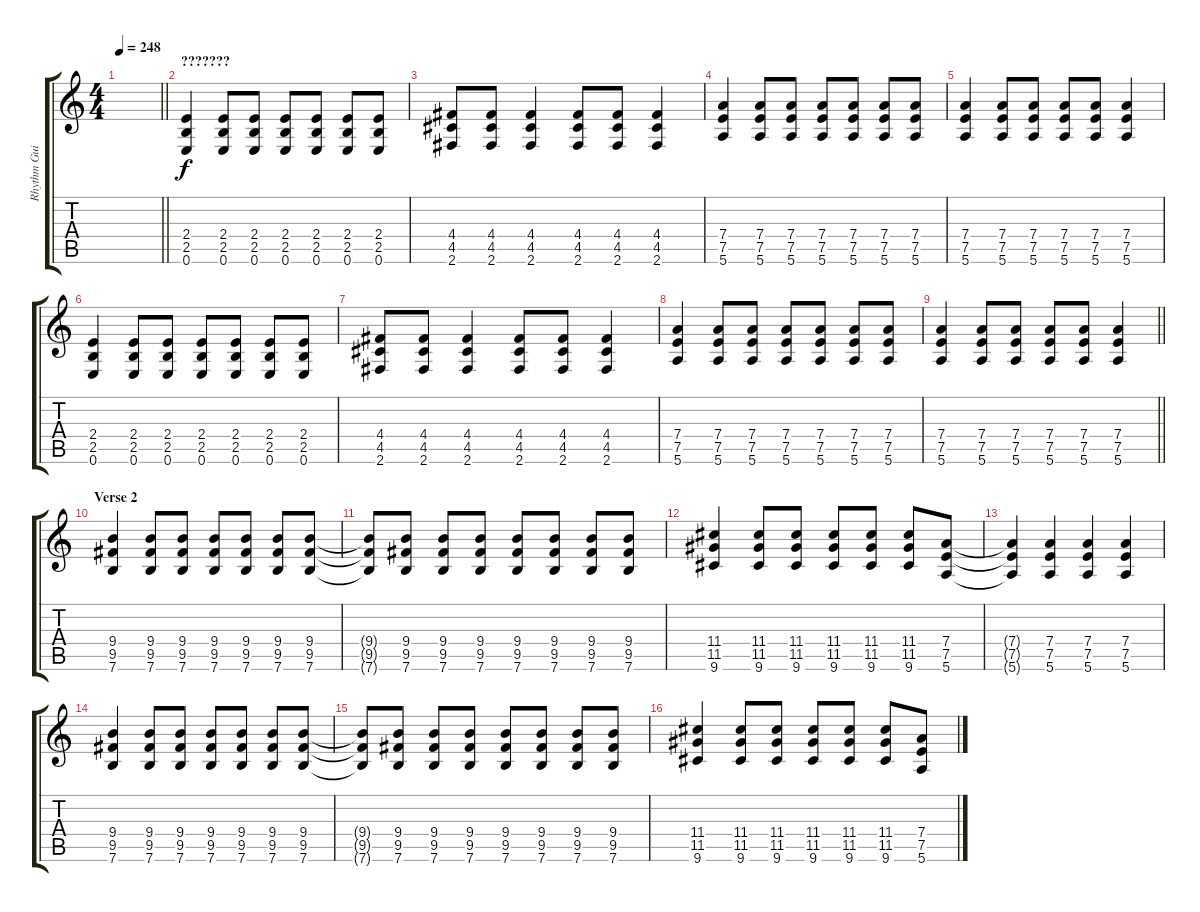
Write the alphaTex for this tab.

\track ("Rhythm Guitar" "Rhythm Gui") {instrument overdrivenguitar}
\staff {score tabs}
\tuning (E4 B3 G3 D3 A2 E2) {hide}
\ts (4 4)
\tempo 248
\clef g2
\barLineRight lightlight
\ks c
|
\section ("" "???????")
(2.4 2.5 0.6).4 (2.4 2.5 0.6).8 (2.4 2.5 0.6).8 (2.4 2.5 0.6).8 (2.4 2.5 0.6).8 (2.4 2.5 0.6).8 (2.4 2.5 0.6).8 |
(4.4 4.5 2.6).8 (4.4 4.5 2.6).8 (4.4 4.5 2.6).4 (4.4 4.5 2.6).8 (4.4 4.5 2.6).8 (4.4 4.5 2.6).4 |
(7.4 7.5 5.6).4 (7.4 7.5 5.6).8 (7.4 7.5 5.6).8 (7.4 7.5 5.6).8 (7.4 7.5 5.6).8 (7.4 7.5 5.6).8 (7.4 7.5 5.6).8 |
(7.4 7.5 5.6).4 (7.4 7.5 5.6).8 (7.4 7.5 5.6).8 (7.4 7.5 5.6).8 (7.4 7.5 5.6).8 (7.4 7.5 5.6).4 |
(2.4 2.5 0.6).4 (2.4 2.5 0.6).8 (2.4 2.5 0.6).8 (2.4 2.5 0.6).8 (2.4 2.5 0.6).8 (2.4 2.5 0.6).8 (2.4 2.5 0.6).8 |
(4.4 4.5 2.6).8 (4.4 4.5 2.6).8 (4.4 4.5 2.6).4 (4.4 4.5 2.6).8 (4.4 4.5 2.6).8 (4.4 4.5 2.6).4 |
(7.4 7.5 5.6).4 (7.4 7.5 5.6).8 (7.4 7.5 5.6).8 (7.4 7.5 5.6).8 (7.4 7.5 5.6).8 (7.4 7.5 5.6).8 (7.4 7.5 5.6).8 |
\barLineRight lightlight
(7.4 7.5 5.6).4 (7.4 7.5 5.6).8 (7.4 7.5 5.6).8 (7.4 7.5 5.6).8 (7.4 7.5 5.6).8 (7.4 7.5 5.6).4 |
\section ("" "Verse 2")
(9.4 9.5 7.6).4 (9.4 9.5 7.6).8 (9.4 9.5 7.6).8 (9.4 9.5 7.6).8 (9.4 9.5 7.6).8 (9.4 9.5 7.6).8 (9.4 9.5 7.6).8 |
(9.4{t} 9.5{t} 7.6{t}).8 (9.4 9.5 7.6).8 (9.4 9.5 7.6).8 (9.4 9.5 7.6).8 (9.4 9.5 7.6).8 (9.4 9.5 7.6).8 (9.4 9.5 7.6).8 (9.4 9.5 7.6).8 |
(11.4 11.5 9.6).4 (11.4 11.5 9.6).8 (11.4 11.5 9.6).8 (11.4 11.5 9.6).8 (11.4 11.5 9.6).8 (11.4 11.5 9.6).8 (7.4 7.5 5.6).8 |
(7.4{t} 7.5{t} 5.6{t}).4 (7.4 7.5 5.6).4 (7.4 7.5 5.6).4 (7.4 7.5 5.6).4 |
(9.4 9.5 7.6).4 (9.4 9.5 7.6).8 (9.4 9.5 7.6).8 (9.4 9.5 7.6).8 (9.4 9.5 7.6).8 (9.4 9.5 7.6).8 (9.4 9.5 7.6).8 |
(9.4{t} 9.5{t} 7.6{t}).8 (9.4 9.5 7.6).8 (9.4 9.5 7.6).8 (9.4 9.5 7.6).8 (9.4 9.5 7.6).8 (9.4 9.5 7.6).8 (9.4 9.5 7.6).8 (9.4 9.5 7.6).8 |
(11.4 11.5 9.6).4 (11.4 11.5 9.6).8 (11.4 11.5 9.6).8 (11.4 11.5 9.6).8 (11.4 11.5 9.6).8 (11.4 11.5 9.6).8 (7.4 7.5 5.6).8
